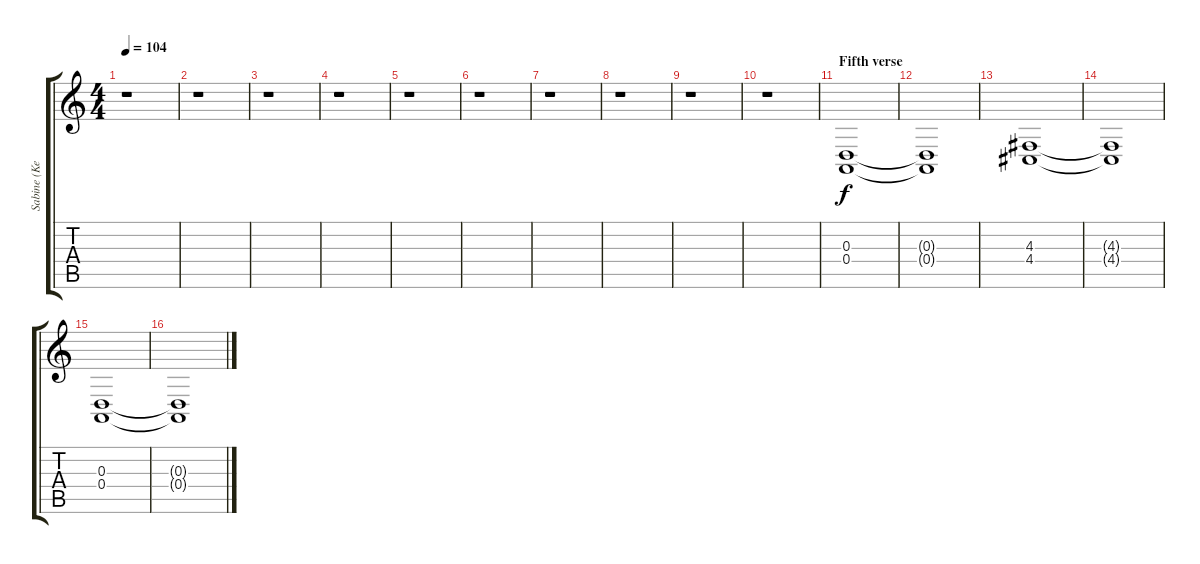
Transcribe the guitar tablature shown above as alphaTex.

\track ("Sabine (KeybMid)" "Sabine (Ke") {instrument stringensemble1}
\staff {score tabs}
\tuning (B3 Gb3 D3 A2 E2 B1) {hide}
\ts (4 4)
\tempo 104
\clef g2
\ks c
r.1{dy f} |
r.1 |
r.1 |
r.1 |
r.1 |
r.1 |
r.1 |
r.1 |
r.1 |
r.1 |
\section ("" "Fifth verse")
(0.3 0.4).1{volume 14 balance 9 instrument stringensemble1} |
(0.3{t} 0.4{t}).1 |
(4.3 4.4).1 |
(4.3{t} 4.4{t}).1 |
(0.3 0.4).1 |
(0.3{t} 0.4{t}).1
